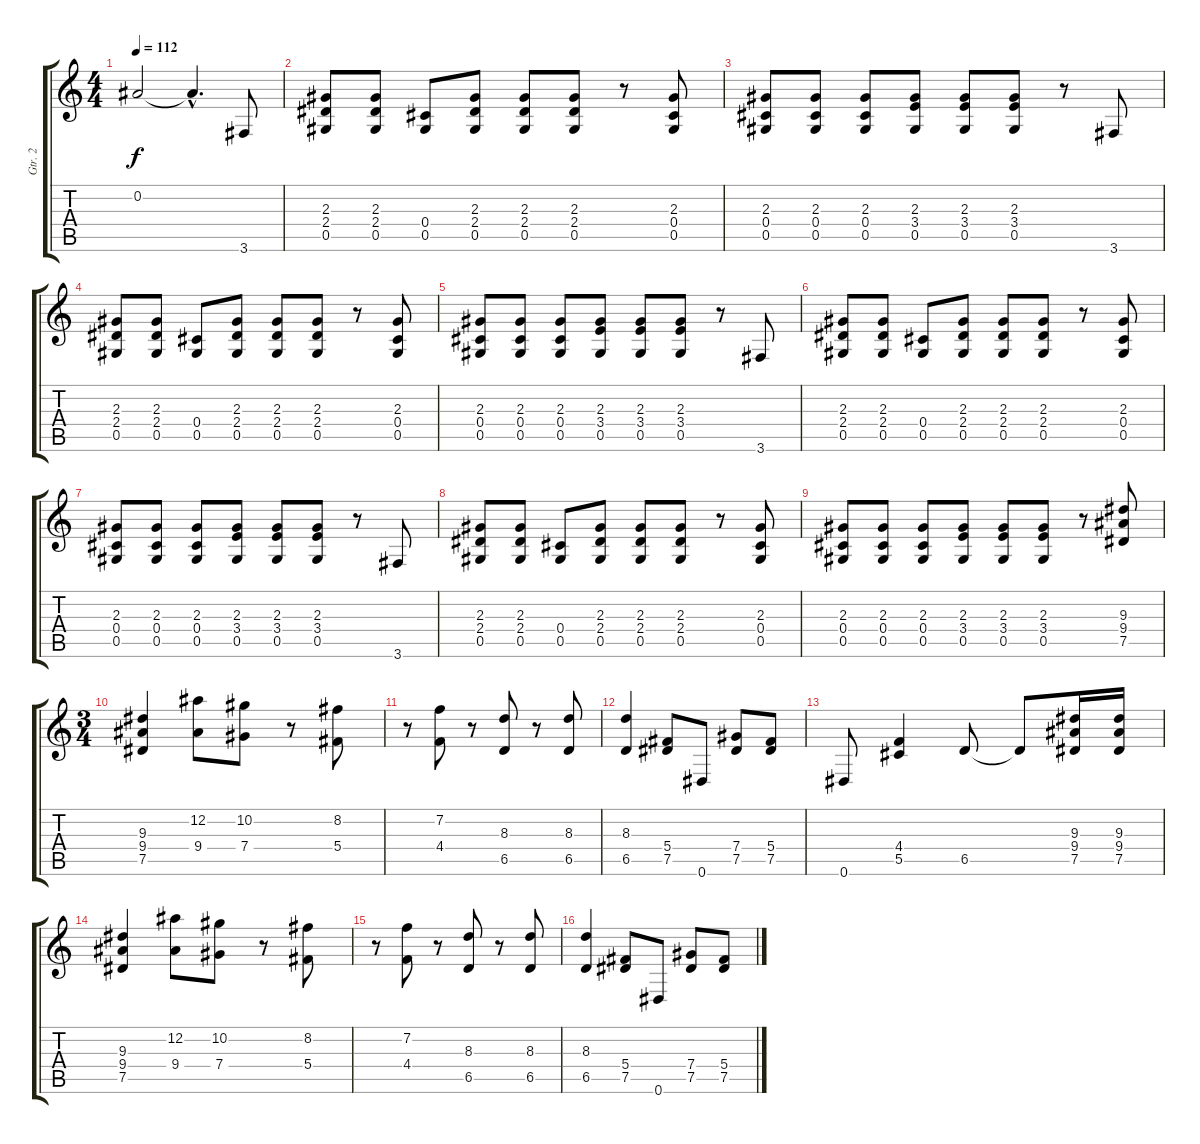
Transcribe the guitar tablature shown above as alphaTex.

\track ("Gtr. 2" "Gtr. 2") {instrument distortionguitar}
\staff {score tabs}
\tuning (Eb4 Bb3 Gb3 Db3 Ab2 Eb2) {hide}
\ts (4 4)
\tempo 112
\clef g2
\ks c
0.2{t}.2{dy f} 0.2{hac t}.4{d} 3.6.8{instrument distortionguitar} |
(2.3 2.4 0.5).8 (2.3 2.4 0.5).8 (0.4 0.5).8 (2.3 2.4 0.5).8 (2.3 2.4 0.5).8 (2.3 2.4 0.5).8 r.8 (2.3 0.4 0.5).8 |
(2.3 0.4 0.5).8 (2.3 0.4 0.5).8 (2.3 0.4 0.5).8 (2.3 3.4 0.5).8 (2.3 3.4 0.5).8 (2.3 3.4 0.5).8 r.8 3.6.8 |
(2.3 2.4 0.5).8 (2.3 2.4 0.5).8 (0.4 0.5).8 (2.3 2.4 0.5).8 (2.3 2.4 0.5).8 (2.3 2.4 0.5).8 r.8 (2.3 0.4 0.5).8 |
(2.3 0.4 0.5).8 (2.3 0.4 0.5).8 (2.3 0.4 0.5).8 (2.3 3.4 0.5).8 (2.3 3.4 0.5).8 (2.3 3.4 0.5).8 r.8 3.6.8 |
(2.3 2.4 0.5).8 (2.3 2.4 0.5).8 (0.4 0.5).8 (2.3 2.4 0.5).8 (2.3 2.4 0.5).8 (2.3 2.4 0.5).8 r.8 (2.3 0.4 0.5).8 |
(2.3 0.4 0.5).8 (2.3 0.4 0.5).8 (2.3 0.4 0.5).8 (2.3 3.4 0.5).8 (2.3 3.4 0.5).8 (2.3 3.4 0.5).8 r.8 3.6.8 |
(2.3 2.4 0.5).8 (2.3 2.4 0.5).8 (0.4 0.5).8 (2.3 2.4 0.5).8 (2.3 2.4 0.5).8 (2.3 2.4 0.5).8 r.8 (2.3 0.4 0.5).8 |
(2.3 0.4 0.5).8 (2.3 0.4 0.5).8 (2.3 0.4 0.5).8 (2.3 3.4 0.5).8 (2.3 3.4 0.5).8 (2.3 3.4 0.5).8 r.8 (9.3 9.4 7.5).8 |
\ts (3 4)
(9.3 9.4 7.5).4 (12.2 9.4).8 (10.2 7.4).8 r.8 (8.2 5.4).8 |
r.8 (7.2 4.4).8 r.8 (8.3 6.5).8 r.8 (8.3 6.5).8 |
(8.3 6.5).4 (5.4 7.5).8 0.6.8 (7.4 7.5).8 (5.4 7.5).8 |
0.6.8 (4.4 5.5).4 6.5.8 6.5{t}.8 (9.3 9.4 7.5).16 (9.3 9.4 7.5).16 |
(9.3 9.4 7.5).4 (12.2 9.4).8 (10.2 7.4).8 r.8 (8.2 5.4).8 |
r.8 (7.2 4.4).8 r.8 (8.3 6.5).8 r.8 (8.3 6.5).8 |
(8.3 6.5).4 (5.4 7.5).8 0.6.8 (7.4 7.5).8 (5.4 7.5).8
